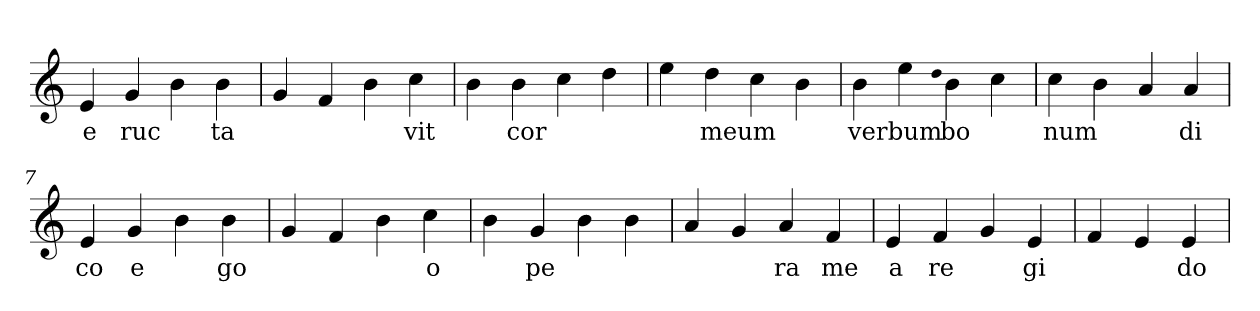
**kern	**text
*part1	*part1
*staff1	*staff1
*clefG2	*
=1	=1
4e	e
4g	ruc
4b	.
4b	ta
=2	=2
4g	.
4f	.
4b	.
4cc	vit
=3	=3
4b	.
4b	cor
4cc	.
4dd	.
=4	=4
4ee	.
4dd	meum
4cc	.
4b	.
=5	=5
4b	ver
4ee	bum
qqdd	.
4b	bo
4cc	.
=6	=6
4cc	num
4b	.
4a	.
4a	di
=7	=7
4e	co
4g	e
4b	.
4b	go
=8	=8
4g	.
4f	.
4b	.
4cc	o
=9	=9
4b	.
4g	pe
4b	.
4b	.
=10	=10
4a	.
4g	.
4a	ra
4f	me
=11	=11
4e	a
4f	re
4g	.
4e	gi
=12	=12
4f	.
4e	.
4e	do
=	=
*-	*-
